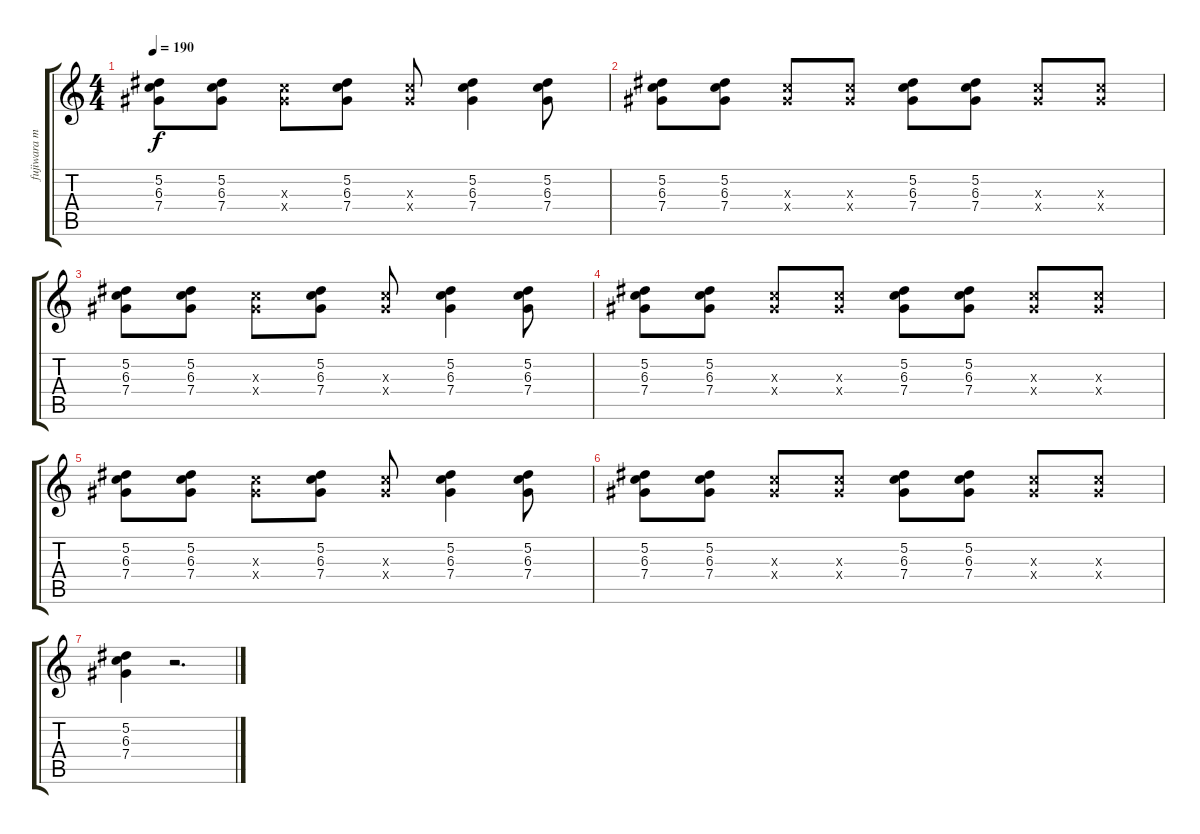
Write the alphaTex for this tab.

\track ("fujiwara motoo" "fujiwara m") {instrument distortionguitar}
\staff {score tabs}
\tuning (Eb4 Bb3 Gb3 Db3 Ab2 Eb2) {hide}
\ts (4 4)
\tempo 190
\clef g2
\ks c
(5.2 6.3 7.4).8{dy f} (5.2 6.3 7.4).8 (6.3{x} 7.4{x}).8 (5.2 6.3 7.4).8 (6.3{x} 7.4{x}).8 (5.2 6.3 7.4).4 (5.2 6.3 7.4).8 |
(5.2 6.3 7.4).8 (5.2 6.3 7.4).8 (6.3{x} 7.4{x}).8 (6.3{x} 7.4{x}).8 (5.2 6.3 7.4).8 (5.2 6.3 7.4).8 (6.3{x} 7.4{x}).8 (6.3{x} 7.4{x}).8 |
(5.2 6.3 7.4).8 (5.2 6.3 7.4).8 (6.3{x} 7.4{x}).8 (5.2 6.3 7.4).8 (6.3{x} 7.4{x}).8 (5.2 6.3 7.4).4 (5.2 6.3 7.4).8 |
(5.2 6.3 7.4).8 (5.2 6.3 7.4).8 (6.3{x} 7.4{x}).8 (6.3{x} 7.4{x}).8 (5.2 6.3 7.4).8 (5.2 6.3 7.4).8 (6.3{x} 7.4{x}).8 (6.3{x} 7.4{x}).8 |
(5.2 6.3 7.4).8 (5.2 6.3 7.4).8 (6.3{x} 7.4{x}).8 (5.2 6.3 7.4).8 (6.3{x} 7.4{x}).8 (5.2 6.3 7.4).4 (5.2 6.3 7.4).8 |
(5.2 6.3 7.4).8 (5.2 6.3 7.4).8 (6.3{x} 7.4{x}).8 (6.3{x} 7.4{x}).8 (5.2 6.3 7.4).8 (5.2 6.3 7.4).8 (6.3{x} 7.4{x}).8 (6.3{x} 7.4{x}).8 |
(5.2 6.3 7.4).4 r.2{d}
